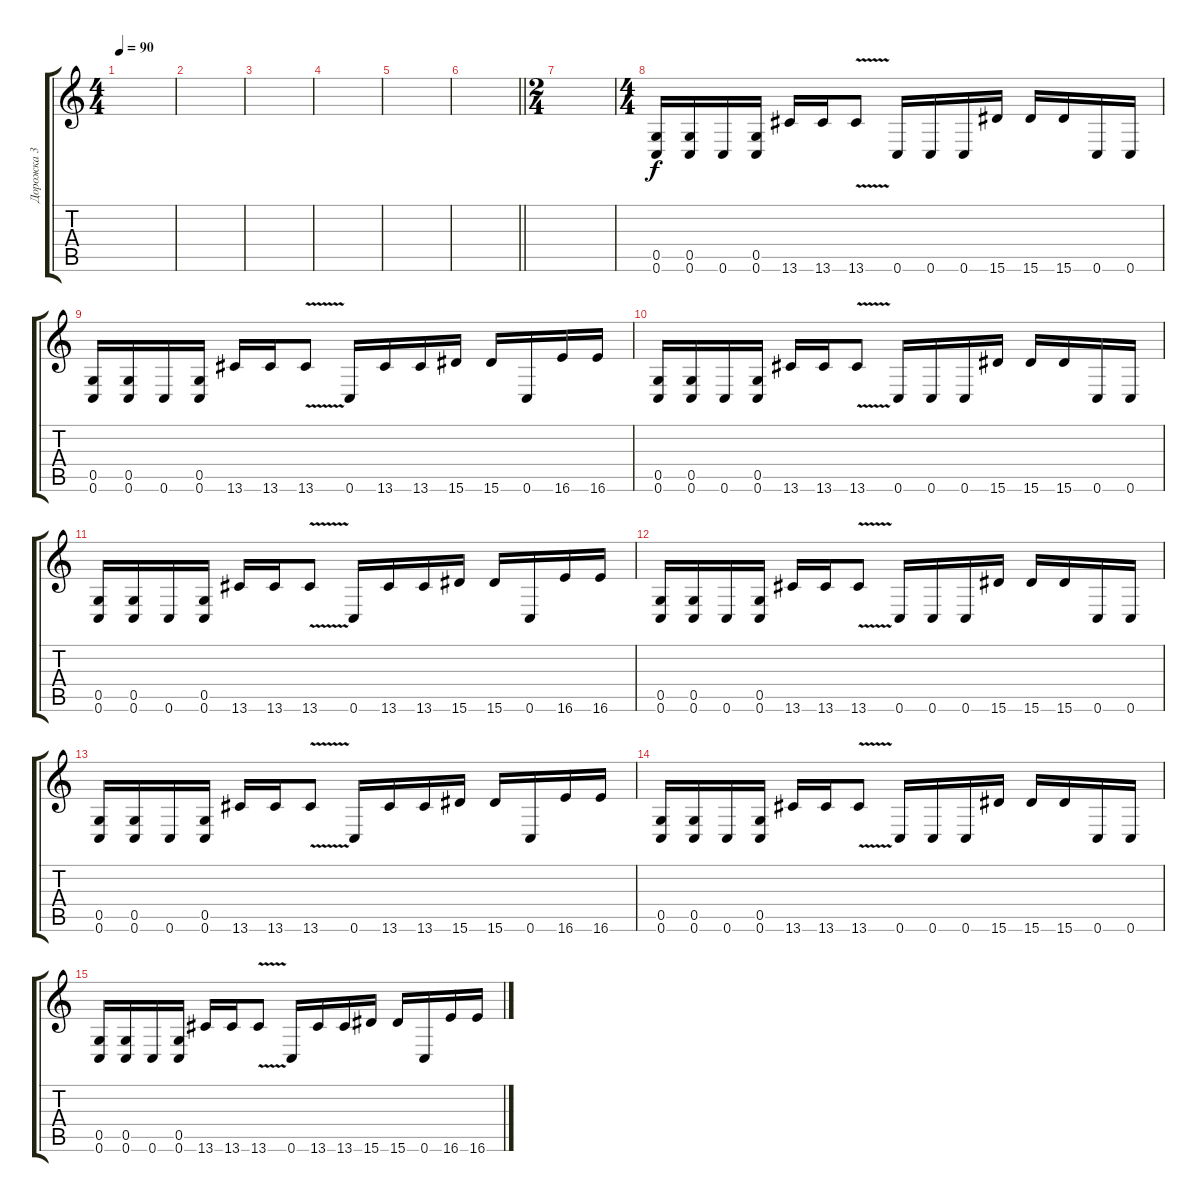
\track ("Дорожка 3" "Дорожка 3") {instrument distortionguitar}
\staff {score tabs}
\tuning (D4 A3 F3 C3 G2 C2) {hide}
\ts (4 4)
\tempo 90
\clef g2
\ks c
|
|
|
|
|
\barLineRight lightlight
|
\ts (2 4)
|
\ts (4 4)
(0.5 0.6).16 (0.5 0.6).16 0.6.16 (0.5 0.6).16 13.6.16 13.6.16 13.6{v}.8 0.6.16 0.6.16 0.6.16 15.6.16 15.6.16 15.6.16 0.6.16 0.6.16 |
(0.5 0.6).16 (0.5 0.6).16 0.6.16 (0.5 0.6).16 13.6.16 13.6.16 13.6{v}.8 0.6.16 13.6.16 13.6.16 15.6.16 15.6.16 0.6.16 16.6.16 16.6.16 |
(0.5 0.6).16 (0.5 0.6).16 0.6.16 (0.5 0.6).16 13.6.16 13.6.16 13.6{v}.8 0.6.16 0.6.16 0.6.16 15.6.16 15.6.16 15.6.16 0.6.16 0.6.16 |
(0.5 0.6).16 (0.5 0.6).16 0.6.16 (0.5 0.6).16 13.6.16 13.6.16 13.6{v}.8 0.6.16 13.6.16 13.6.16 15.6.16 15.6.16 0.6.16 16.6.16 16.6.16 |
(0.5 0.6).16 (0.5 0.6).16 0.6.16 (0.5 0.6).16 13.6.16 13.6.16 13.6{v}.8 0.6.16 0.6.16 0.6.16 15.6.16 15.6.16 15.6.16 0.6.16 0.6.16 |
(0.5 0.6).16 (0.5 0.6).16 0.6.16 (0.5 0.6).16 13.6.16 13.6.16 13.6{v}.8 0.6.16 13.6.16 13.6.16 15.6.16 15.6.16 0.6.16 16.6.16 16.6.16 |
(0.5 0.6).16 (0.5 0.6).16 0.6.16 (0.5 0.6).16 13.6.16 13.6.16 13.6{v}.8 0.6.16 0.6.16 0.6.16 15.6.16 15.6.16 15.6.16 0.6.16 0.6.16 |
(0.5 0.6).16 (0.5 0.6).16 0.6.16 (0.5 0.6).16 13.6.16 13.6.16 13.6{v}.8 0.6.16 13.6.16 13.6.16 15.6.16 15.6.16 0.6.16 16.6.16 16.6.16
